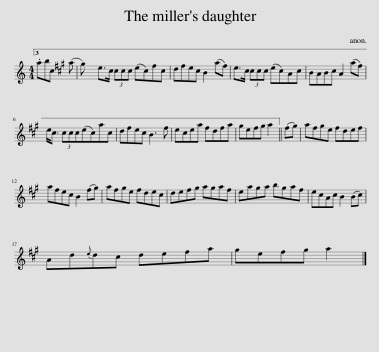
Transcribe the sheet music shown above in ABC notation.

X:1
L:1/8
M:4/4
I:linebreak $
K:C
V:1 treble
V:1
 .abc (a ^g) | e>^c (3ccc (ec)^fc | d^fe^c B2 (af) | e>^c (3ccc (ec)Ac | BAB^c A2 (a^f) |$ %5
 e<^c (3ccc(ec)ac | d^fe^c B3 f | e^cea ^fdfa | ^ge^fg a2 || (^f^g) | %10
 a^f^ge fdef |$ a^fe^c B2 (f^g) | a^f^ge fde^c | de^f^g agaf | ea^ga bga^f | %15
 e^cAc B2 (Bc) |$ Ad{e}d^c de^fa | ^ge^fg a2 |] %18
